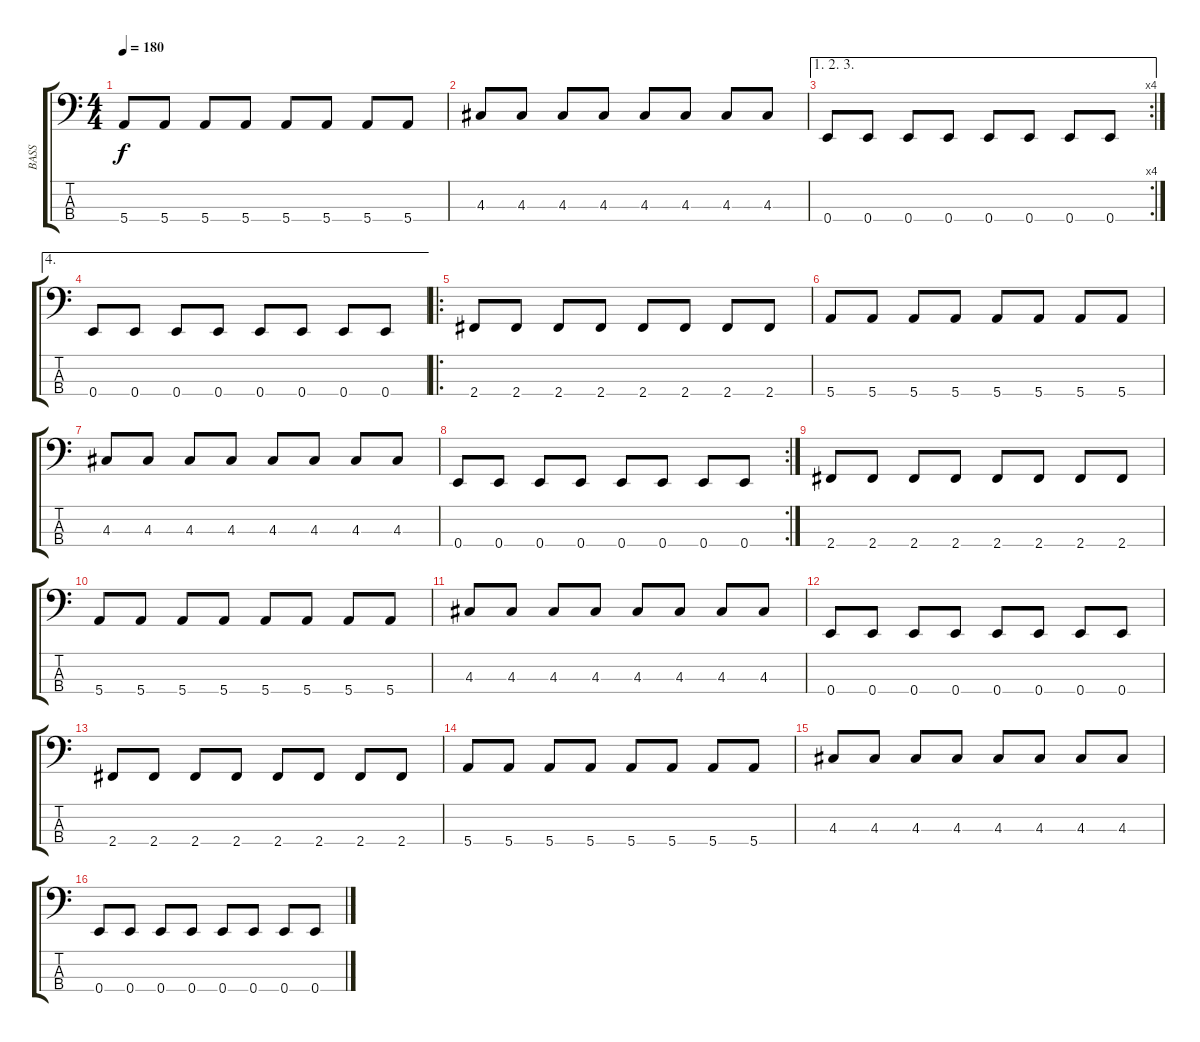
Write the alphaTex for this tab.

\track ("BASS" "BASS") {instrument electricbasspick}
\staff {score tabs}
\tuning (G2 D2 A1 E1) {hide}
\ts (4 4)
\tempo 180
\clef f4
\ks c
5.4.8{dy f} 5.4.8 5.4.8 5.4.8 5.4.8 5.4.8 5.4.8 5.4.8 |
4.3.8 4.3.8 4.3.8 4.3.8 4.3.8 4.3.8 4.3.8 4.3.8 |
\ae (1 2 3)
\rc 4
0.4.8 0.4.8 0.4.8 0.4.8 0.4.8 0.4.8 0.4.8 0.4.8 |
\ae 4
0.4.8 0.4.8 0.4.8 0.4.8 0.4.8 0.4.8 0.4.8 0.4.8 |
\ro
2.4.8 2.4.8 2.4.8 2.4.8 2.4.8 2.4.8 2.4.8 2.4.8 |
5.4.8 5.4.8 5.4.8 5.4.8 5.4.8 5.4.8 5.4.8 5.4.8 |
4.3.8 4.3.8 4.3.8 4.3.8 4.3.8 4.3.8 4.3.8 4.3.8 |
\rc 2
0.4.8 0.4.8 0.4.8 0.4.8 0.4.8 0.4.8 0.4.8 0.4.8 |
2.4.8 2.4.8 2.4.8 2.4.8 2.4.8 2.4.8 2.4.8 2.4.8 |
5.4.8 5.4.8 5.4.8 5.4.8 5.4.8 5.4.8 5.4.8 5.4.8 |
4.3.8 4.3.8 4.3.8 4.3.8 4.3.8 4.3.8 4.3.8 4.3.8 |
0.4.8 0.4.8 0.4.8 0.4.8 0.4.8 0.4.8 0.4.8 0.4.8 |
2.4.8 2.4.8 2.4.8 2.4.8 2.4.8 2.4.8 2.4.8 2.4.8 |
5.4.8 5.4.8 5.4.8 5.4.8 5.4.8 5.4.8 5.4.8 5.4.8 |
4.3.8 4.3.8 4.3.8 4.3.8 4.3.8 4.3.8 4.3.8 4.3.8 |
0.4.8 0.4.8 0.4.8 0.4.8 0.4.8 0.4.8 0.4.8 0.4.8
